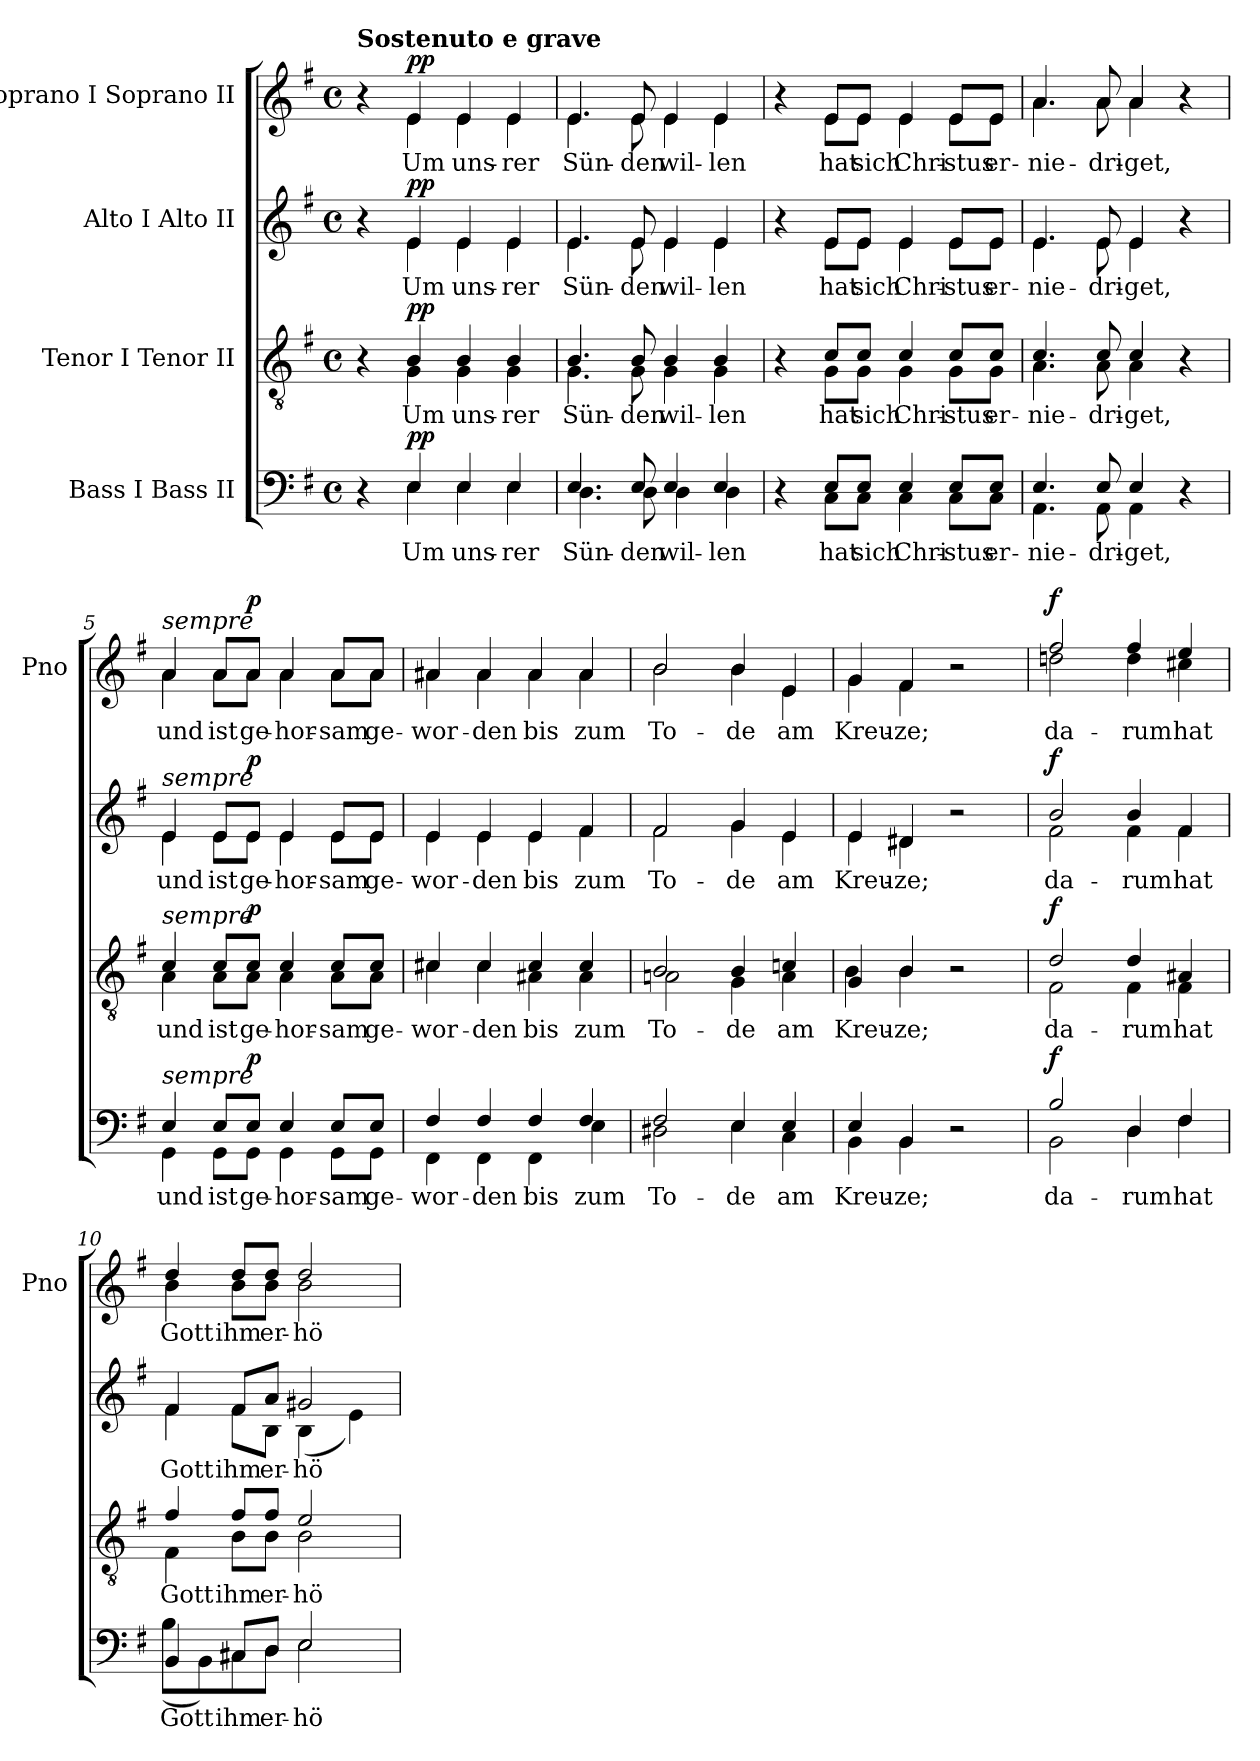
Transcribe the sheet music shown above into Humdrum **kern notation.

**kern	**text	**dynam	**kern	**text	**dynam	**kern	**text	**dynam	**kern	**text	**dynam
*part4	*part4	*part4	*part3	*part3	*part3	*part2	*part2	*part2	*part1	*part1	*part1
*staff4	*staff4	*staff4	*staff3	*staff3	*staff3	*staff2	*staff2	*staff2	*staff1	*staff1	*staff1
*I"Bass I Bass II	*	*	*I"Tenor I Tenor II	*	*	*I"Alto I Alto II	*	*	*I"Soprano I Soprano II	*	*
*	*	*	*	*	*	*	*	*	*I'Pno	*	*
*clefF4	*	*	*clefGv2	*	*	*clefG2	*	*	*clefG2	*	*
*k[f#]	*	*	*k[f#]	*	*	*k[f#]	*	*	*k[f#]	*	*
*e:	*	*	*e:	*	*	*e:	*	*	*e:	*	*
*M4/4	*	*	*M4/4	*	*	*M4/4	*	*	*M4/4	*	*
*met(c)	*	*	*met(c)	*	*	*met(c)	*	*	*met(c)	*	*
=1	=1	=1	=1	=1	=1	=1	=1	=1	=1	=1	=1
*^	*	*	*^	*	*	*^	*	*	*^	*	*
!	!	!	!	!	!	!	!	!	!	!	!	!LO:TX:a:B:t=Sostenuto e grave	!	!	!
4r	4ryy	.	.	4r	4ryy	.	.	4r	4ryy	.	.	4r	4ryy	.	.
!	!	!LO:LY:b	!LO:DY:a	!	!	!LO:LY:b	!LO:DY:a	!	!	!LO:LY:b	!LO:DY:a	!	!	!LO:LY:b	!LO:DY:a
4E/	4E\	Um	pp	4B/	4G\	Um	pp	4e/	4e\	Um	pp	4e/	4e\	Um	pp
!	!	!LO:LY:b	!	!	!	!LO:LY:b	!	!	!	!LO:LY:b	!	!	!	!LO:LY:b	!
4E/	4E\	uns-	.	4B/	4G\	uns-	.	4e/	4e\	uns-	.	4e/	4e\	uns-	.
!	!	!LO:LY:b	!	!	!	!LO:LY:b	!	!	!	!LO:LY:b	!	!	!	!LO:LY:b	!
4E/	4E\	-rer	.	4B/	4G\	-rer	.	4e/	4e\	-rer	.	4e/	4e\	-rer	.
=2	=2	=2	=2	=2	=2	=2	=2	=2	=2	=2	=2	=2	=2	=2	=2
!	!	!LO:LY:b	!	!	!	!LO:LY:b	!	!	!	!LO:LY:b	!	!	!	!LO:LY:b	!
4.E/	4.D\	Sün-	.	4.B/	4.G\	Sün-	.	4.e/	4.e\	Sün-	.	4.e/	4.e\	Sün-	.
!	!	!LO:LY:b	!	!	!	!LO:LY:b	!	!	!	!LO:LY:b	!	!	!	!LO:LY:b	!
8E/	8D\	-den	.	8B/	8G\	-den	.	8e/	8e\	-den	.	8e/	8e\	-den	.
!	!	!LO:LY:b	!	!	!	!LO:LY:b	!	!	!	!LO:LY:b	!	!	!	!LO:LY:b	!
4E/	4D\	wil-	.	4B/	4G\	wil-	.	4e/	4e\	wil-	.	4e/	4e\	wil-	.
!	!	!LO:LY:b	!	!	!	!LO:LY:b	!	!	!	!LO:LY:b	!	!	!	!LO:LY:b	!
4E/	4D\	-len	.	4B/	4G\	-len	.	4e/	4e\	-len	.	4e/	4e\	-len	.
=3	=3	=3	=3	=3	=3	=3	=3	=3	=3	=3	=3	=3	=3	=3	=3
4r	4ryy	.	.	4r	4ryy	.	.	4r	4ryy	.	.	4r	4ryy	.	.
!	!	!LO:LY:b	!	!	!	!LO:LY:b	!	!	!	!LO:LY:b	!	!	!	!LO:LY:b	!
8E/L	8C\L	hat	.	8c/L	8G\L	hat	.	8e/L	8e\L	hat	.	8e/L	8e\L	hat	.
!	!	!LO:LY:b	!	!	!	!LO:LY:b	!	!	!	!LO:LY:b	!	!	!	!LO:LY:b	!
8E/J	8C\J	sich	.	8c/J	8G\J	sich	.	8e/J	8e\J	sich	.	8e/J	8e\J	sich	.
!	!	!LO:LY:b	!	!	!	!LO:LY:b	!	!	!	!LO:LY:b	!	!	!	!LO:LY:b	!
4E/	4C\	Chri-	.	4c/	4G\	Chri-	.	4e/	4e\	Chri-	.	4e/	4e\	Chri-	.
!	!	!LO:LY:b	!	!	!	!LO:LY:b	!	!	!	!LO:LY:b	!	!	!	!LO:LY:b	!
8E/L	8C\L	-stus	.	8c/L	8G\L	-stus	.	8e/L	8e\L	-stus	.	8e/L	8e\L	-stus	.
!	!	!LO:LY:b	!	!	!	!LO:LY:b	!	!	!	!LO:LY:b	!	!	!	!LO:LY:b	!
8E/J	8C\J	er-	.	8c/J	8G\J	er-	.	8e/J	8e\J	er-	.	8e/J	8e\J	er-	.
=4	=4	=4	=4	=4	=4	=4	=4	=4	=4	=4	=4	=4	=4	=4	=4
!	!	!LO:LY:b	!	!	!	!LO:LY:b	!	!	!	!LO:LY:b	!	!	!	!LO:LY:b	!
4.E/	4.AA\	-nie-	.	4.c/	4.A\	-nie-	.	4.e/	4.e\	-nie-	.	4.a/	4.a\	-nie-	.
!	!	!LO:LY:b	!	!	!	!LO:LY:b	!	!	!	!LO:LY:b	!	!	!	!LO:LY:b	!
8E/	8AA\	-dri-	.	8c/	8A\	-dri-	.	8e/	8e\	-dri-	.	8a/	8a\	-dri-	.
!	!	!LO:LY:b	!	!	!	!LO:LY:b	!	!	!	!LO:LY:b	!	!	!	!LO:LY:b	!
4E/	4AA\	-get,	.	4c/	4A\	-get,	.	4e/	4e\	-get,	.	4a/	4a\	-get,	.
4r	4ryy	.	.	4r	4ryy	.	.	4r	4ryy	.	.	4r	4ryy	.	.
=5	=5	=5	=5	=5	=5	=5	=5	=5	=5	=5	=5	=5	=5	=5	=5
!	!	!	!	!	!	!	!	!	!	!	!	!LO:TX:a:i:t=sempre	!	!	!
!	!	!	!	!	!	!	!	!LO:TX:a:i:t=sempre	!	!	!	!	!	!	!
!	!	!	!	!LO:TX:a:i:t=sempre	!	!	!	!	!	!	!	!	!	!	!
!LO:TX:a:i:t=sempre	!	!	!	!	!	!	!	!	!	!	!	!	!	!	!
!	!	!LO:LY:b	!	!	!	!LO:LY:b	!	!	!	!LO:LY:b	!	!	!	!LO:LY:b	!
4E/	4GG\	und	.	4c/	4A\	und	.	4e/	4e\	und	.	4a/	4a\	und	.
!	!	!LO:LY:b	!	!	!	!LO:LY:b	!	!	!	!LO:LY:b	!	!	!	!LO:LY:b	!
8E/L	8GG\L	ist	.	8c/L	8A\L	ist	.	8e/L	8e\L	ist	.	8a/L	8a\L	ist	.
!	!	!LO:LY:b	!LO:DY:a	!	!	!LO:LY:b	!LO:DY:a	!	!	!LO:LY:b	!LO:DY:a	!	!	!LO:LY:b	!LO:DY:a
8E/J	8GG\J	ge-	p	8c/J	8A\J	ge-	p	8e/J	8e\J	ge-	p	8a/J	8a\J	ge-	p
!	!	!LO:LY:b	!	!	!	!LO:LY:b	!	!	!	!LO:LY:b	!	!	!	!LO:LY:b	!
4E/	4GG\	-hor-	.	4c/	4A\	-hor-	.	4e/	4e\	-hor-	.	4a/	4a\	-hor-	.
!	!	!LO:LY:b	!	!	!	!LO:LY:b	!	!	!	!LO:LY:b	!	!	!	!LO:LY:b	!
8E/L	8GG\L	-sam	.	8c/L	8A\L	-sam	.	8e/L	8e\L	-sam	.	8a/L	8a\L	-sam	.
!	!	!LO:LY:b	!	!	!	!LO:LY:b	!	!	!	!LO:LY:b	!	!	!	!LO:LY:b	!
8E/J	8GG\J	ge-	.	8c/J	8A\J	ge-	.	8e/J	8e\J	ge-	.	8a/J	8a\J	ge-	.
=6	=6	=6	=6	=6	=6	=6	=6	=6	=6	=6	=6	=6	=6	=6	=6
!	!	!LO:LY:b	!	!	!	!LO:LY:b	!	!	!	!LO:LY:b	!	!	!	!LO:LY:b	!
4F#/	4FF#\	­wor-	.	4c#X/	4c#\	­wor-	.	4e/	4e\	­wor-	.	4a#X/	4a#\	­wor-	.
!	!	!LO:LY:b	!	!	!	!LO:LY:b	!	!	!	!LO:LY:b	!	!	!	!LO:LY:b	!
4F#/	4FF#\	-den	.	4c#/	4c#\	-den	.	4e/	4e\	-den	.	4a#/	4a#\	-den	.
!	!	!LO:LY:b	!	!	!	!LO:LY:b	!	!	!	!LO:LY:b	!	!	!	!LO:LY:b	!
4F#/	4FF#\	bis	.	4c#/	4A#X\	bis	.	4e/	4e\	bis	.	4a#/	4a#\	bis	.
!	!	!LO:LY:b	!	!	!	!LO:LY:b	!	!	!	!LO:LY:b	!	!	!	!LO:LY:b	!
4F#/	4E\	zum	.	4c#/	4A#\	zum	.	4f#/	4f#\	zum	.	4a#/	4a#\	zum	.
=7	=7	=7	=7	=7	=7	=7	=7	=7	=7	=7	=7	=7	=7	=7	=7
!	!	!LO:LY:b	!	!	!	!LO:LY:b	!	!	!	!LO:LY:b	!	!	!	!LO:LY:b	!
2F#/	2D#X\	To-	.	2B/	2An\	To-	.	2f#/	2f#\	To-	.	2b/	2b\	To-	.
!	!	!LO:LY:b	!	!	!	!LO:LY:b	!	!	!	!LO:LY:b	!	!	!	!LO:LY:b	!
4E/	4E\	-de	.	4B/	4G\	-de	.	4g/	4g\	-de	.	4b/	4b\	-de	.
!	!	!LO:LY:b	!	!	!	!LO:LY:b	!	!	!	!LO:LY:b	!	!	!	!LO:LY:b	!
4E/	4C\	am	.	4cn/	4A\	am	.	4e/	4e\	am	.	4e/	4e\	am	.
=8	=8	=8	=8	=8	=8	=8	=8	=8	=8	=8	=8	=8	=8	=8	=8
!	!	!LO:LY:b	!	!	!	!LO:LY:b	!	!	!	!LO:LY:b	!	!	!	!LO:LY:b	!
4E/	4BB\	Kreu-	.	4G/	4B\	Kreu-	.	4e/	4e\	Kreu-	.	4g/	4g\	Kreu-	.
!	!	!LO:LY:b	!	!	!	!LO:LY:b	!	!	!	!LO:LY:b	!	!	!	!LO:LY:b	!
4BB/	4BB\	-ze;	.	4B/	4B\	-ze;	.	4d#X/	4d#\	-ze;	.	4f#/	4f#\	-ze;	.
2r	2ryy	.	.	2r	2ryy	.	.	2r	2ryy	.	.	2r	2ryy	.	.
=9	=9	=9	=9	=9	=9	=9	=9	=9	=9	=9	=9	=9	=9	=9	=9
!	!	!LO:LY:b	!LO:DY:a	!	!	!LO:LY:b	!LO:DY:a	!	!	!LO:LY:b	!LO:DY:a	!	!	!LO:LY:b	!LO:DY:a
2B/	2BB\	da-	f	2d/	2F#\	da-	f	2b/	2f#\	da-	f	2ff#/	2ddn\	da-	f
!	!	!LO:LY:b	!	!	!	!LO:LY:b	!	!	!	!LO:LY:b	!	!	!	!LO:LY:b	!
4D/	4D\	-rum	.	4d/	4F#\	-rum	.	4b/	4f#\	-rum	.	4ff#/	4dd\	-rum	.
!	!	!LO:LY:b	!	!	!	!LO:LY:b	!	!	!	!LO:LY:b	!	!	!	!LO:LY:b	!
4F#/	4F#\	hat	.	4A#X/	4F#\	hat	.	4f#/	4f#\	hat	.	4ee/	4cc#X\	hat	.
=10	=10	=10	=10	=10	=10	=10	=10	=10	=10	=10	=10	=10	=10	=10	=10
!	!	!LO:LY:b	!	!	!	!LO:LY:b	!	!	!	!LO:LY:b	!	!	!	!LO:LY:b	!
4BB/	(<8B\L	Gott	.	4f#/	4F#\	Gott	.	4f#/	4f#\	Gott	.	4dd/	4b\	Gott	.
.	8BB\)	.	.	.	.	.	.	.	.	.	.	.	.	.	.
!	!	!LO:LY:b	!	!	!	!LO:LY:b	!	!	!	!LO:LY:b	!	!	!	!LO:LY:b	!
8C#X/L	8C#\	ihm	.	8f#/L	8B\L	ihm	.	8f#/L	8f#\L	ihm	.	8dd/L	8b\L	ihm	.
!	!	!LO:LY:b	!	!	!	!LO:LY:b	!	!	!	!LO:LY:b	!	!	!	!LO:LY:b	!
8D/J	8D\J	er-	.	8f#/J	8B\J	er-	.	8a/J	8B\J	er-	.	8dd/J	8b\J	er-	.
!	!	!LO:LY:b	!	!	!	!LO:LY:b	!	!	!	!LO:LY:b	!	!	!	!LO:LY:b	!
2E/	2E\	-hö-	.	2e/	2B\	-hö-	.	2g#X/	(<4B\	-hö-	.	2dd/	2b\	-hö-	.
.	.	.	.	.	.	.	.	.	4e\)	.	.	.	.	.	.
*v	*v	*	*	*	*	*	*	*v	*v	*	*	*v	*v	*	*
*	*	*	*v	*v	*	*	*	*	*	*	*	*
=	=	=	=	=	=	=	=	=	=	=	=
*-	*-	*-	*-	*-	*-	*-	*-	*-	*-	*-	*-
